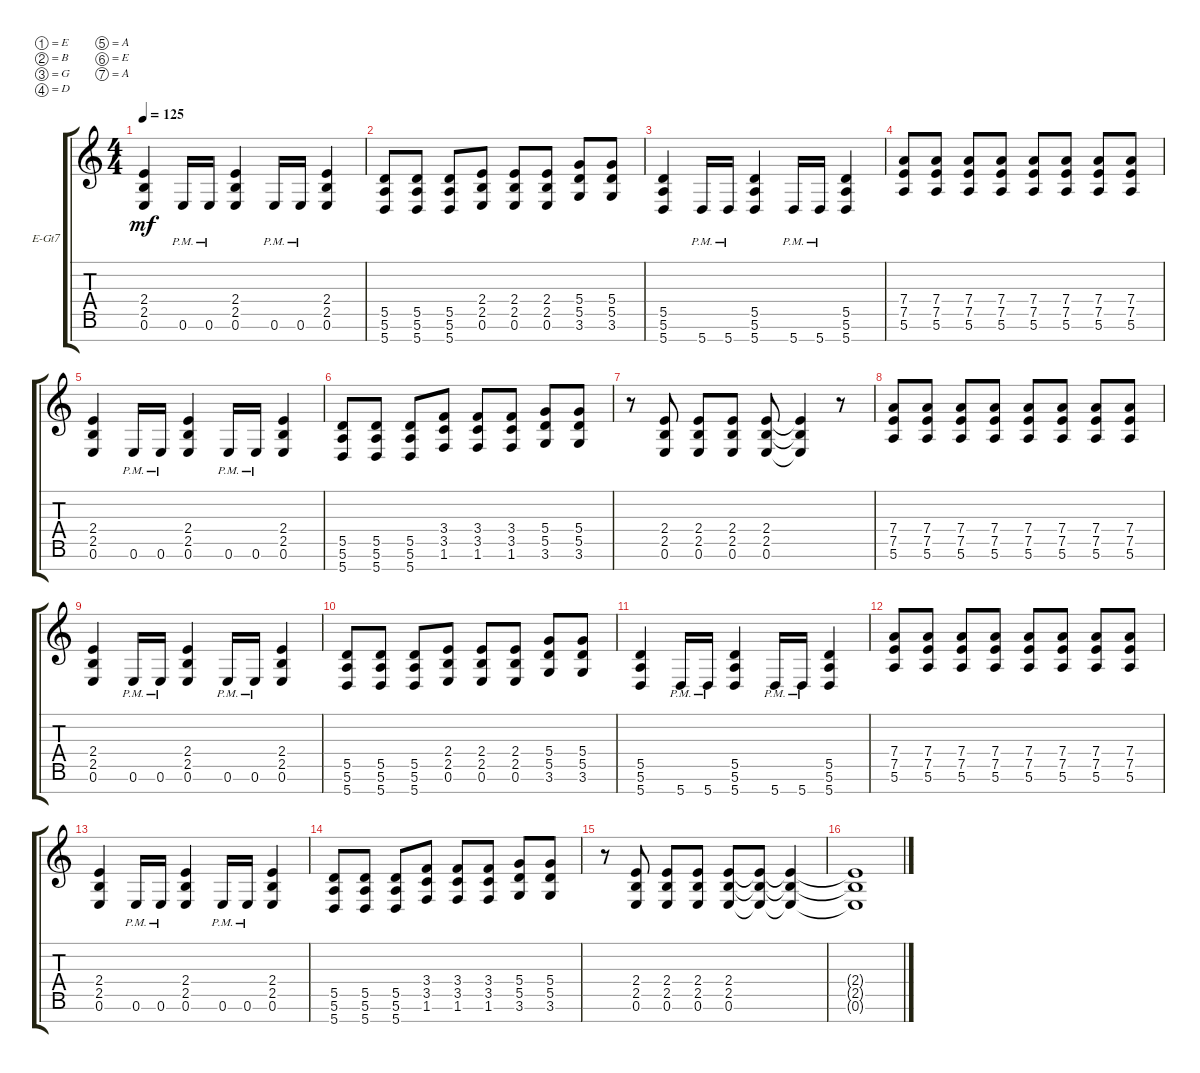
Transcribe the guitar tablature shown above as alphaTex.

\defaultSystemsLayout 4
\bracketExtendMode groupsimilarinstruments
\firstSystemTrackNameOrientation horizontal
\otherSystemsTrackNameOrientation horizontal
\track ("Rhytm" "E-Gt7") {instrument distortionguitar}
\staff {score tabs}
\tuning (E4 B3 G3 D3 A2 E2 A1)
\ts (4 4)
\tempo 125
\clef g2
\ks c
(0.6 2.5 2.4).4{dy mf} 0.6{pm}.16 0.6{pm}.16 (0.6 2.5 2.4).4 0.6{pm}.16 0.6{pm}.16 (0.6 2.5 2.4).4 |
(5.7 5.6 5.5).8 (5.7 5.5 5.6).8 (5.7 5.6 5.5).8 (0.6 2.5 2.4).8 (0.6 2.4 2.5).8 (0.6 2.5 2.4).8 (3.6 5.4 5.5).8 (3.6 5.4 5.5).8 |
(5.7 5.6 5.5).4 5.7{pm}.16 5.7{pm}.16 (5.7 5.6 5.5).4 5.7{pm}.16 5.7{pm}.16 (5.7 5.6 5.5).4 |
(5.6 7.5 7.4).8 (5.6 7.5 7.4).8 (5.6 7.4 7.5).8 (5.6 7.5 7.4).8 (5.6 7.4 7.5).8 (5.6 7.5 7.4).8 (5.6 7.4 7.5).8 (5.6 7.5 7.4).8 |
(0.6 2.5 2.4).4 0.6{pm}.16 0.6{pm}.16 (0.6 2.5 2.4).4 0.6{pm}.16 0.6{pm}.16 (0.6 2.5 2.4).4 |
(5.7 5.6 5.5).8 (5.7 5.5 5.6).8 (5.7 5.6 5.5).8 (1.6 3.5 3.4).8 (1.6 3.4 3.5).8 (1.6 3.5 3.4).8 (3.6 5.4 5.5).8 (3.6 5.4 5.5).8 |
r.8 (0.6 2.5 2.4).8 (0.6 2.4 2.5).8 (0.6 2.4 2.5).8 (0.6 2.4 2.5).8 (2.4{t} 2.5{t} 0.6{t}).4 r.8 |
(5.6 7.5 7.4).8 (5.6 7.5 7.4).8 (5.6 7.4 7.5).8 (5.6 7.5 7.4).8 (5.6 7.4 7.5).8 (5.6 7.5 7.4).8 (5.6 7.4 7.5).8 (5.6 7.5 7.4).8 |
(0.6 2.5 2.4).4 0.6{pm}.16 0.6{pm}.16 (0.6 2.5 2.4).4 0.6{pm}.16 0.6{pm}.16 (0.6 2.5 2.4).4 |
(5.7 5.6 5.5).8 (5.7 5.5 5.6).8 (5.7 5.6 5.5).8 (0.6 2.5 2.4).8 (0.6 2.4 2.5).8 (0.6 2.5 2.4).8 (3.6 5.4 5.5).8 (3.6 5.4 5.5).8 |
(5.7 5.6 5.5).4 5.7{pm}.16 5.7{pm}.16 (5.7 5.5 5.6).4 5.7{pm}.16 5.7{pm}.16 (5.7 5.6 5.5).4 |
(5.6 7.5 7.4).8 (5.6 7.5 7.4).8 (5.6 7.4 7.5).8 (5.6 7.5 7.4).8 (5.6 7.4 7.5).8 (5.6 7.5 7.4).8 (5.6 7.4 7.5).8 (5.6 7.5 7.4).8 |
(0.6 2.5 2.4).4 0.6{pm}.16 0.6{pm}.16 (0.6 2.5 2.4).4 0.6{pm}.16 0.6{pm}.16 (0.6 2.5 2.4).4 |
(5.7 5.6 5.5).8 (5.7 5.5 5.6).8 (5.7 5.6 5.5).8 (1.6 3.5 3.4).8 (1.6 3.4 3.5).8 (1.6 3.5 3.4).8 (3.6 5.4 5.5).8 (3.6 5.4 5.5).8 |
r.8 (0.6 2.5 2.4).8 (0.6 2.4 2.5).8 (0.6 2.4 2.5).8 (0.6 2.4 2.5).8 (2.4{t} 2.5{t} 0.6{t}).8 (2.4{t} 2.5{t} 0.6{t}).4 |
(2.4{t} 0.6{t} 2.5{t}).1
